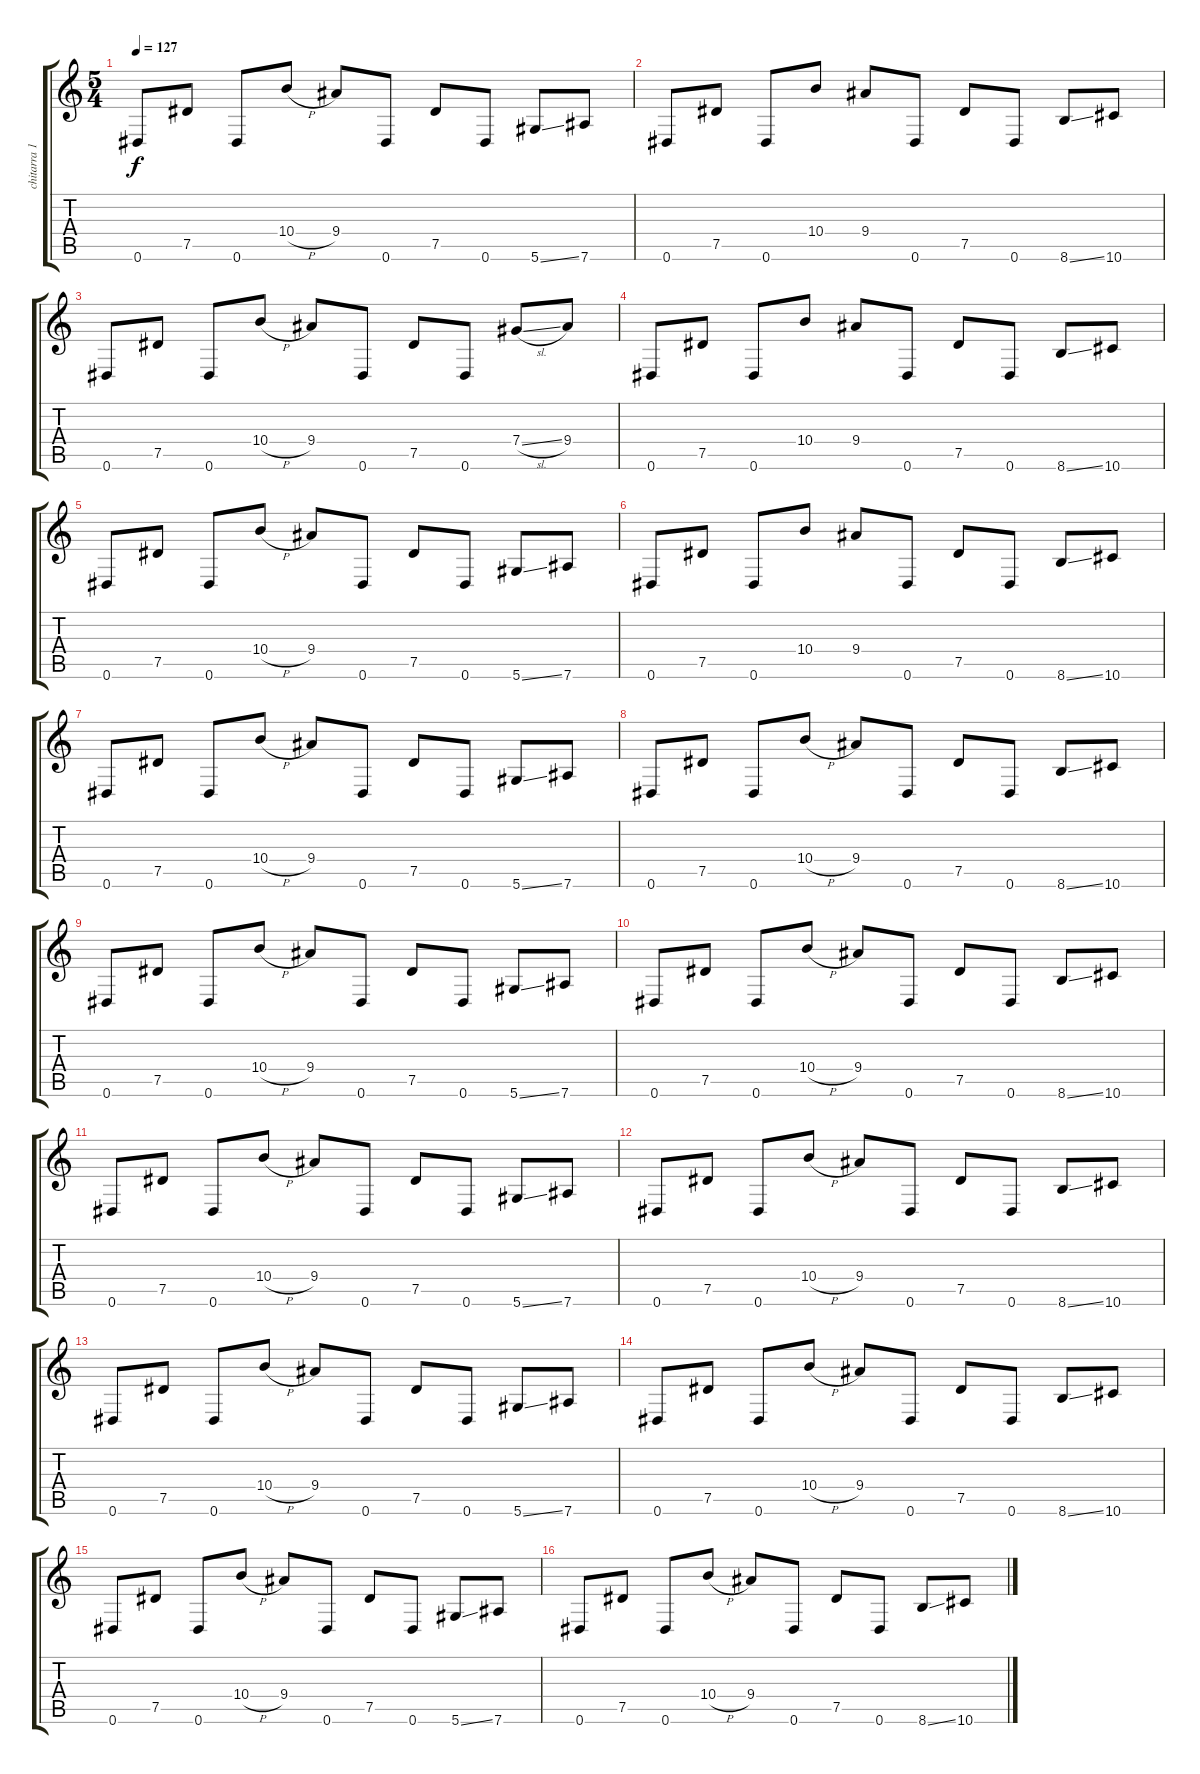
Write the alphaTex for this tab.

\track ("chitarra 1" "chitarra 1") {instrument electricguitarmuted}
\staff {score tabs}
\tuning (Eb4 Bb3 Gb3 Db3 Ab2 Eb2) {hide}
\ts (5 4)
\tempo 127
\clef g2
\ks c
0.6.8{dy f} 7.5.8 0.6.8 10.4{h}.8 9.4.8 0.6.8 7.5.8 0.6.8 5.6{ss}.8 7.6.8 |
0.6.8 7.5.8 0.6.8 10.4.8 9.4.8 0.6.8 7.5.8 0.6.8 8.6{ss}.8 10.6.8 |
0.6.8 7.5.8 0.6.8 10.4{h}.8 9.4.8 0.6.8 7.5.8 0.6.8 7.4{sl}.8 9.4.8 |
0.6.8 7.5.8 0.6.8 10.4.8 9.4.8 0.6.8 7.5.8 0.6.8 8.6{ss}.8 10.6.8 |
0.6.8 7.5.8 0.6.8 10.4{h}.8 9.4.8 0.6.8 7.5.8 0.6.8 5.6{ss}.8 7.6.8 |
0.6.8 7.5.8 0.6.8 10.4.8 9.4.8 0.6.8 7.5.8 0.6.8 8.6{ss}.8 10.6.8 |
0.6.8 7.5.8 0.6.8 10.4{h}.8 9.4.8 0.6.8 7.5.8 0.6.8 5.6{ss}.8 7.6.8 |
0.6.8 7.5.8 0.6.8 10.4{h}.8 9.4.8 0.6.8 7.5.8 0.6.8 8.6{ss}.8 10.6.8 |
0.6.8{instrument electricguitarmuted} 7.5.8 0.6.8 10.4{h}.8 9.4.8 0.6.8 7.5.8 0.6.8 5.6{ss}.8 7.6.8 |
0.6.8 7.5.8 0.6.8 10.4{h}.8 9.4.8 0.6.8 7.5.8 0.6.8 8.6{ss}.8 10.6.8 |
0.6.8 7.5.8 0.6.8 10.4{h}.8 9.4.8 0.6.8 7.5.8 0.6.8 5.6{ss}.8 7.6.8 |
0.6.8 7.5.8 0.6.8 10.4{h}.8 9.4.8 0.6.8 7.5.8 0.6.8 8.6{ss}.8 10.6.8 |
0.6.8 7.5.8 0.6.8 10.4{h}.8 9.4.8 0.6.8 7.5.8 0.6.8 5.6{ss}.8 7.6.8 |
0.6.8 7.5.8 0.6.8 10.4{h}.8 9.4.8 0.6.8 7.5.8 0.6.8 8.6{ss}.8 10.6.8 |
0.6.8 7.5.8 0.6.8 10.4{h}.8 9.4.8 0.6.8 7.5.8 0.6.8 5.6{ss}.8 7.6.8 |
0.6.8 7.5.8 0.6.8 10.4{h}.8 9.4.8 0.6.8 7.5.8 0.6.8 8.6{ss}.8 10.6.8
